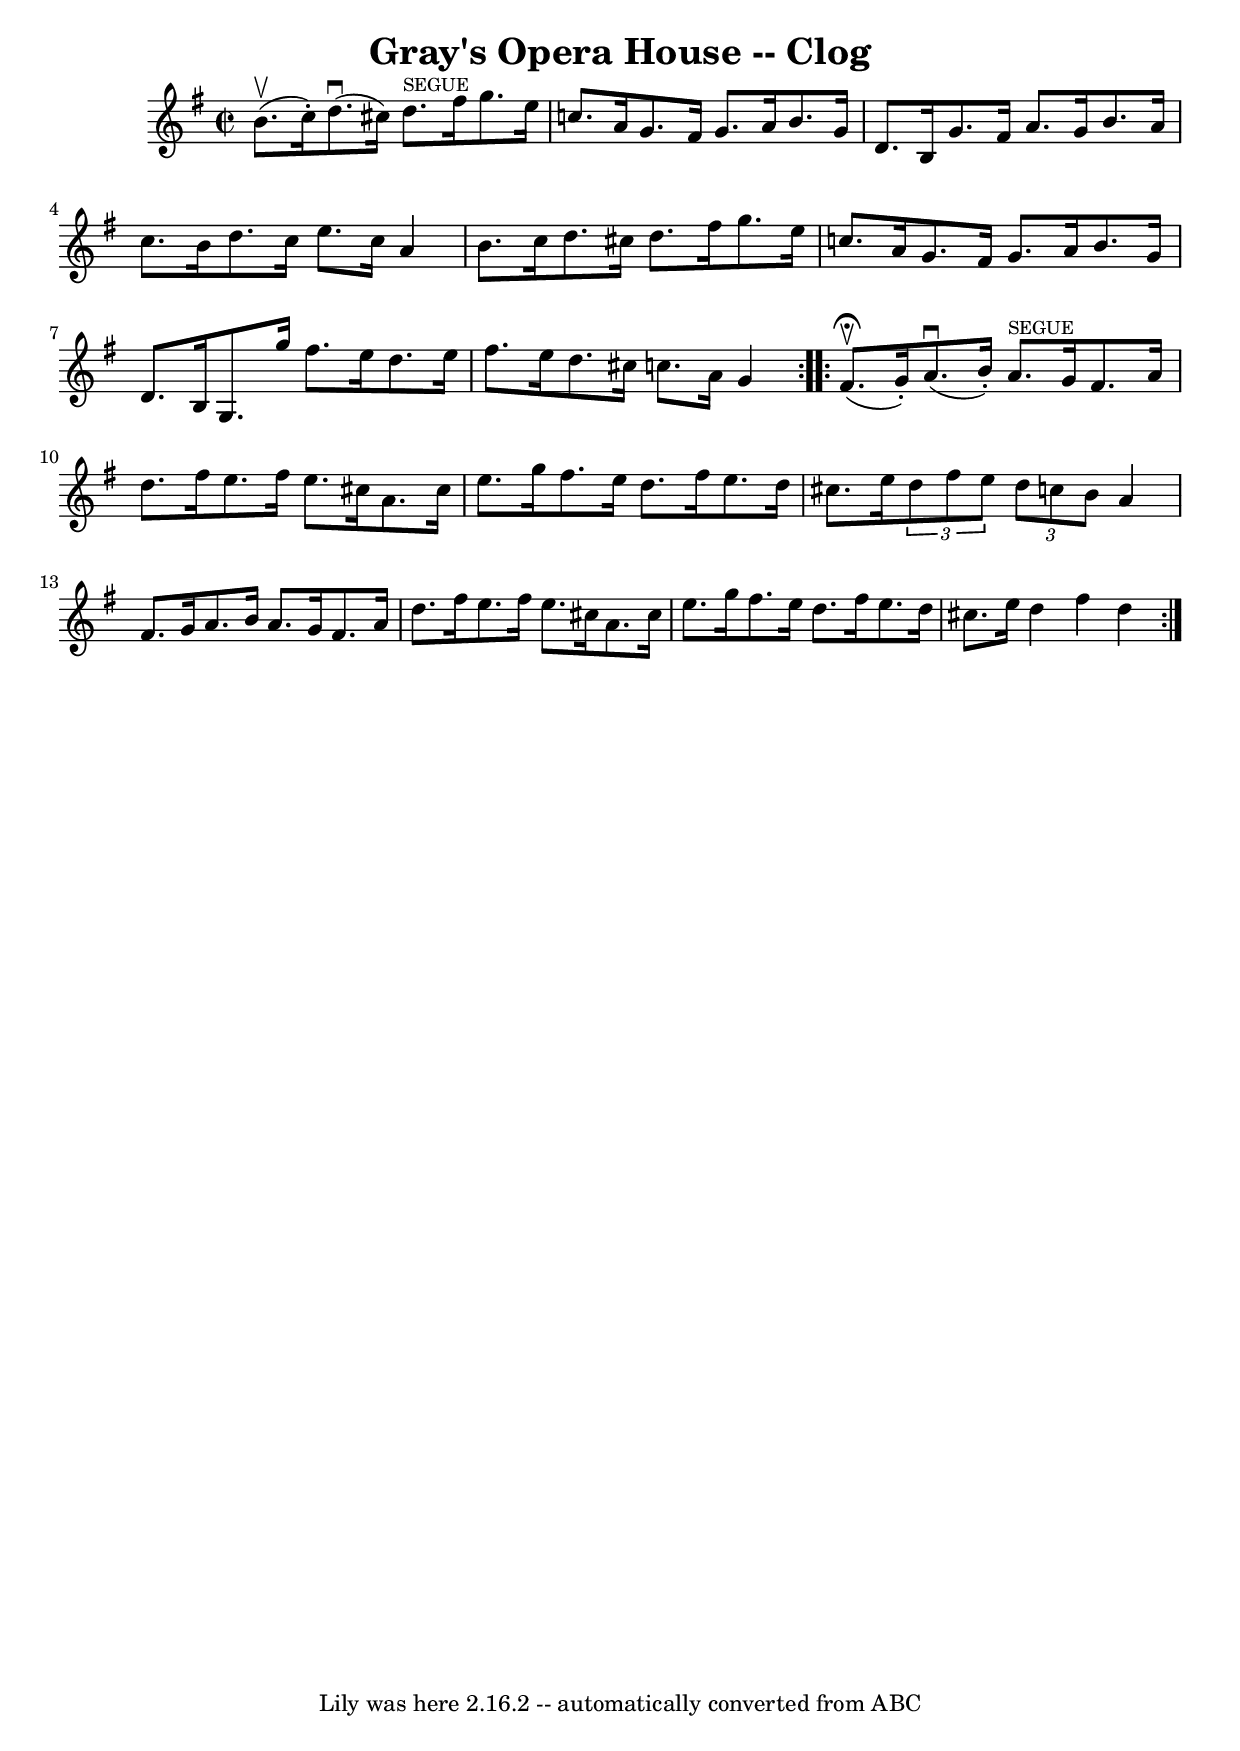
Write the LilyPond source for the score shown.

\version "2.7.40"
\include "Mammoth.ily"
\header {
	%% book = "Ryan's Mammoth Collection"
	crossRefNumber = "1"
	footnotes = "\\\\159 949"
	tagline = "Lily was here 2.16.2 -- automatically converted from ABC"
	title = "Gray's Opera House -- Clog"
}
voicedefault =  {
\set Score.defaultBarType = "empty"

\repeat volta 2 {
\override Staff.TimeSignature #'style = #'C
 \time 2/2 \key g \major b'8.^\upbow(c''16 -.) |
 d''8. 
^\downbow(cis''16) d''8.^\segue fis''16 g''8. e''16 c''!8. 
 a'16    |
 g'8. fis'16 g'8. a'16 b'8. g'16 d'8.    
b16    |
 g'8. fis'16 a'8. g'16 b'8. a'16 c''8.    
b'16    |
 d''8. c''16 e''8. c''16 a'4 b'8. c''16    
|
 d''8. cis''16 d''8. fis''16 g''8. e''16 c''!8.   
 a'16    |
 g'8. fis'16 g'8. a'16 b'8. g'16 d'8.    
b16    |
 g8. g''16 fis''8. e''16 d''8. e''16 fis''8. 
 e''16    |
 d''8. cis''16 c''!8. a'16 g'4    }     
\repeat volta 2 { fis'8.^\fermata^\upbow(g'16 -.) |
 a'8. 
^\downbow(b'16 -.) a'8.^\segue g'16 fis'8. a'16 d''8.    
fis''16    |
 e''8. fis''16 e''8. cis''16 a'8. cis''16   
 e''8. g''16    |
 fis''8. e''16 d''8. fis''16 e''8.   
 d''16 cis''8. e''16    |
   \times 2/3 { d''8 fis''8 e''8  
}   \times 2/3 { d''8 c''8 b'8  } a'4 fis'8. g'16    |
   
 a'8. b'16 a'8. g'16 fis'8. a'16 d''8. fis''16    
|
 e''8. fis''16 e''8. cis''16 a'8. cis''16 e''8.    
g''16    |
 fis''8. e''16 d''8. fis''16 e''8. d''16    
cis''8. e''16    |
 d''4 fis''4 d''4  }   
}

\score{
    <<

	\context Staff="default"
	{
	    \voicedefault 
	}

    >>
	\layout {
	}
	\midi {}
}
